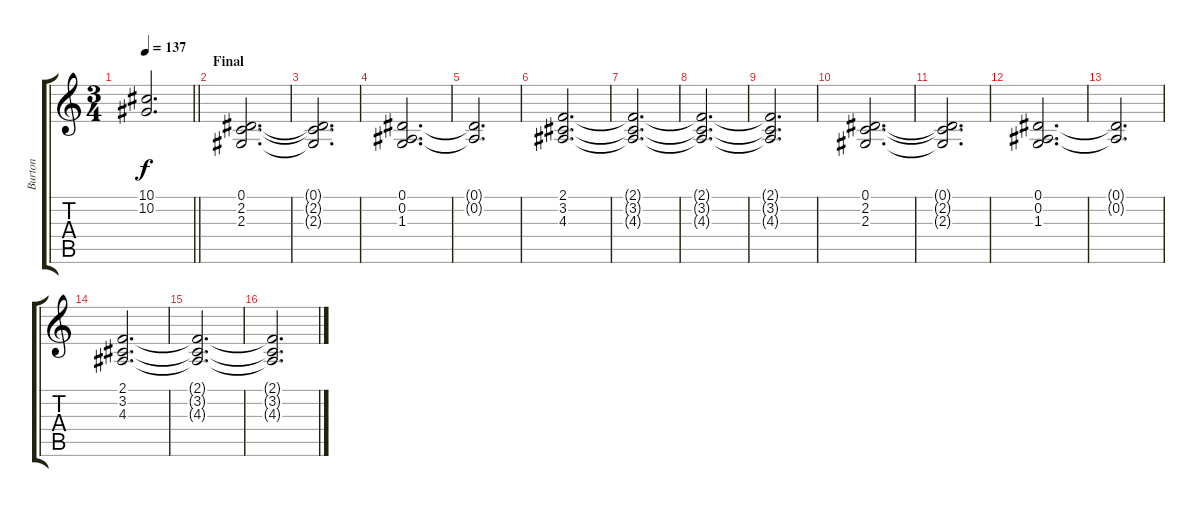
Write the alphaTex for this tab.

\track ("Burton" "Burton") {instrument stringensemble1}
\staff {score tabs}
\tuning (Eb4 Bb3 Gb3 Db3 Ab2 Eb2) {hide}
\ts (3 4)
\tempo 137
\clef g2
\barLineRight lightlight
\ks c
(10.1{t} 10.2{t}).2{d dy f} |
\section ("" "Final")
(0.1 2.2 2.3).2{d} |
(0.1{t} 2.2{t} 2.3{t}).2{d} |
(0.1 0.2 1.3).2{d} |
(0.1{t} 0.2{t}).2{d} |
(2.1 3.2 4.3).2{d} |
(2.1{t} 3.2{t} 4.3{t}).2{d} |
(2.1{t} 3.2{t} 4.3{t}).2{d} |
(2.1{t} 3.2{t} 4.3{t}).2{d} |
(0.1 2.2 2.3).2{d} |
(0.1{t} 2.2{t} 2.3{t}).2{d} |
(0.1 0.2 1.3).2{d} |
(0.1{t} 0.2{t}).2{d} |
(2.1 3.2 4.3).2{d} |
(2.1{t} 3.2{t} 4.3{t}).2{d} |
(2.1{t} 3.2{t} 4.3{t}).2{d}
